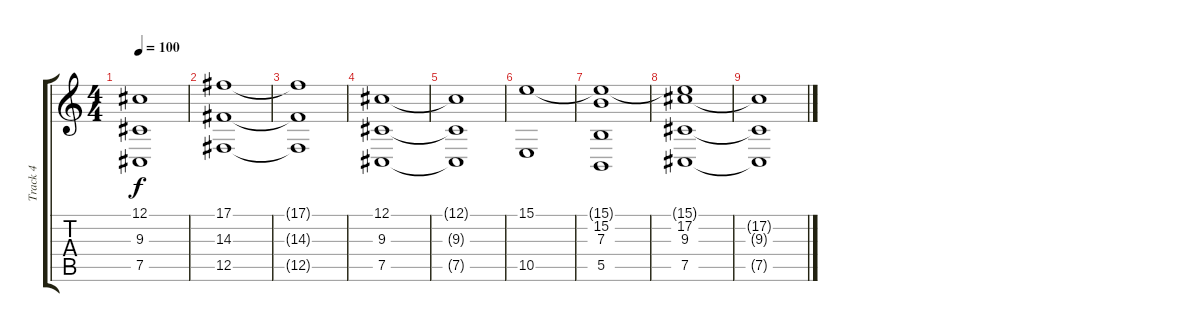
\track ("Track 4" "Track 4") {instrument stringensemble1}
\staff {score tabs}
\tuning (Db4 Ab3 E3 B2 Gb2 Db2) {hide}
\ts (4 4)
\tempo 100
\clef g2
\ks c
(12.1{t} 9.3{t} 7.5{t}).1{dy f} |
(17.1 14.3 12.5).1 |
(17.1{t} 14.3{t} 12.5{t}).1 |
(12.1 9.3 7.5).1 |
(12.1{t} 9.3{t} 7.5{t}).1 |
(15.1 10.5).1 |
(15.1{t} 15.2 7.3 5.5).1 |
(15.1{t} 17.2 9.3 7.5).1 |
(17.2{t} 9.3{t} 7.5{t}).1
